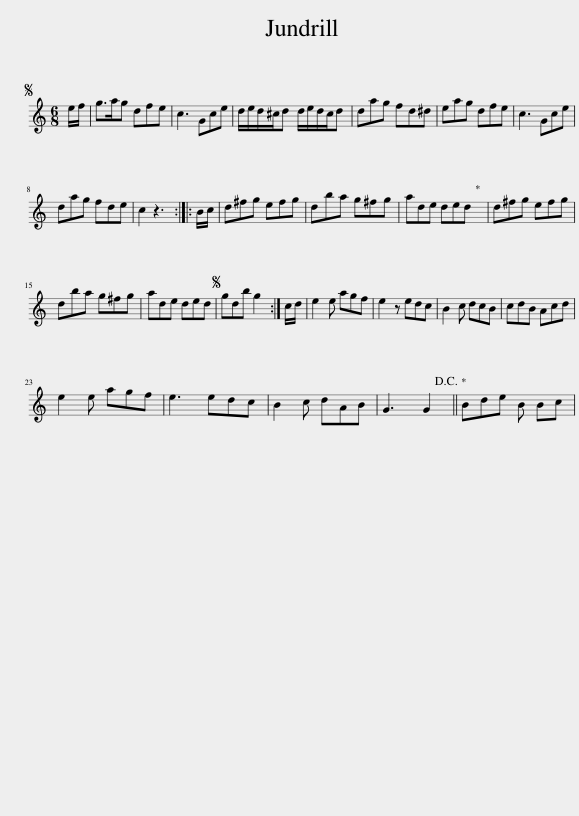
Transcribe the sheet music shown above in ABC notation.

X:1
L:1/8
M:6/8
I:linebreak $
K:C
V:1 treble
V:1
S e/f/ | g>ag dfe | c3 Gce | d/e/d/^c/d d/e/d/c/d | dag fd^d | %5
 eag dfe | c3 Gce |$ dag fde | c2 z3 :: B/c/ | %10
 d^fg efg | dba g^fg | ade ded | d^fg efg |$ dba g^fg | %15
 ade ded |S gdb g2 :| c/d/ | e2 e agf | e2 z edc | %20
 B2 c dcB | cdB Acd |$ e2 e agf | e3 edc | B2 c dAB | %25
 G3 G2!D.C.! || Bde B Bc | %27
